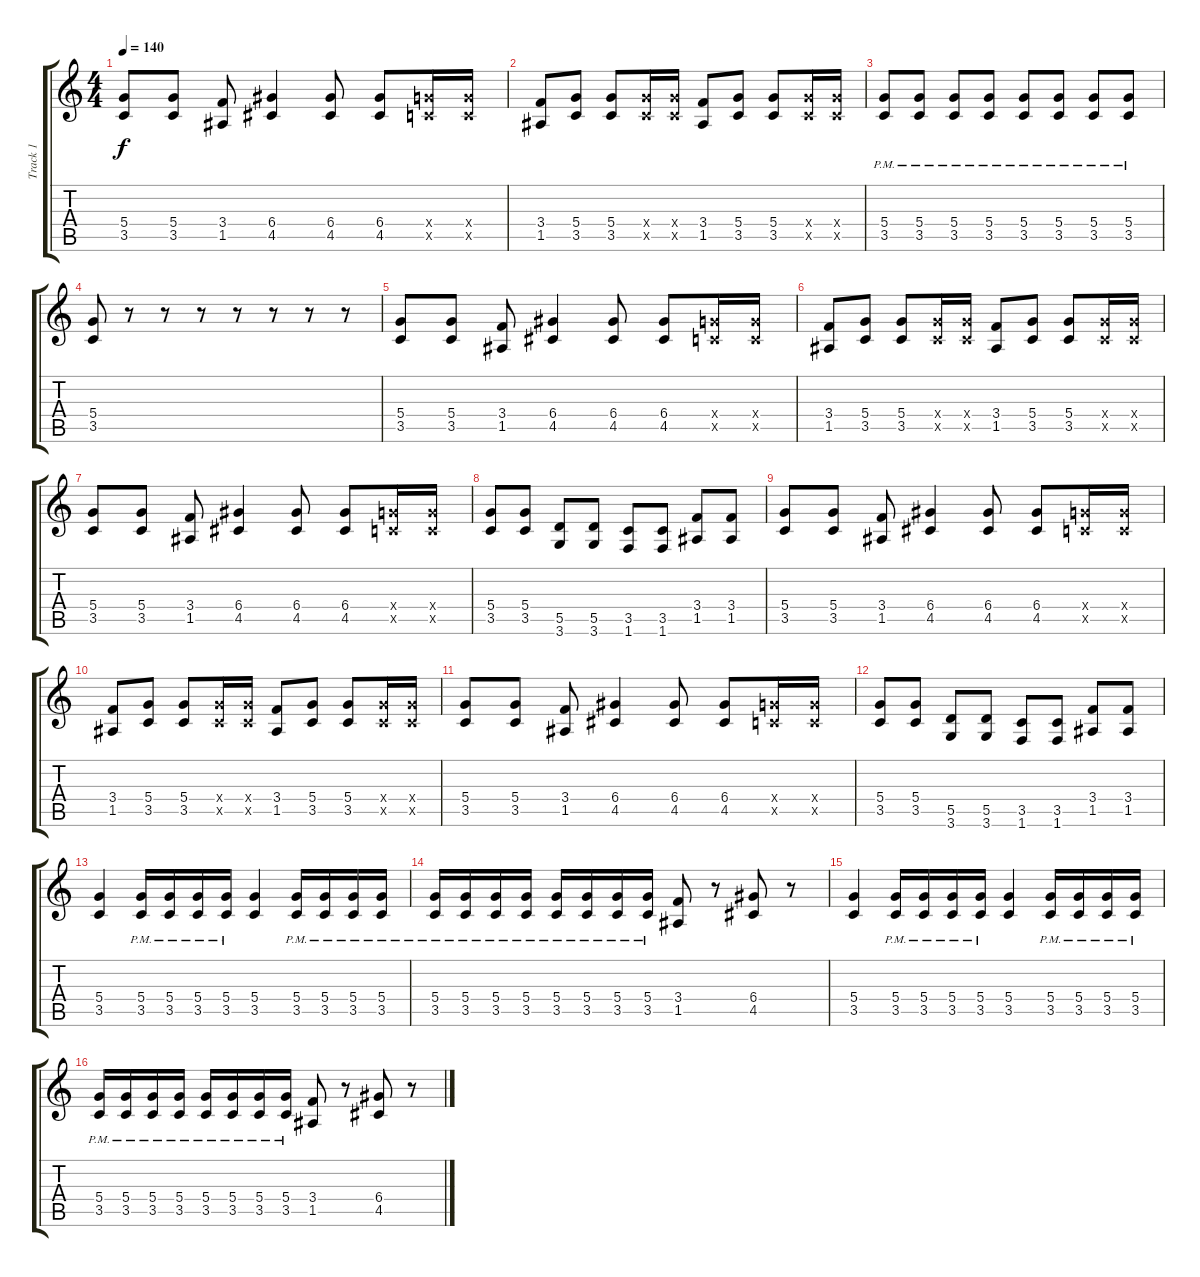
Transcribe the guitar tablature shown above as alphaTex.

\track ("Track 1" "Track 1") {instrument distortionguitar}
\staff {score tabs}
\tuning (E4 B3 G3 D3 A2 E2) {hide}
\ts (4 4)
\tempo 140
\clef g2
\ks c
(5.4 3.5).8{dy f} (5.4 3.5).8 (3.4 1.5).8 (6.4 4.5).4 (6.4 4.5).8 (6.4 4.5).8 (5.4{x} 3.5{x}).16 (5.4{x} 3.5{x}).16 |
(3.4 1.5).8 (5.4 3.5).8 (5.4 3.5).8 (5.4{x} 3.5{x}).16 (5.4{x} 3.5{x}).16 (3.4 1.5).8 (5.4 3.5).8 (5.4 3.5).8 (5.4{x} 3.5{x}).16 (5.4{x} 3.5{x}).16 |
(5.4{pm} 3.5{pm}).8 (5.4{pm} 3.5{pm}).8 (5.4{pm} 3.5{pm}).8 (5.4{pm} 3.5{pm}).8 (5.4{pm} 3.5{pm}).8 (5.4{pm} 3.5{pm}).8 (5.4{pm} 3.5{pm}).8 (5.4{pm} 3.5{pm}).8 |
(5.4 3.5).8 r.8 r.8 r.8 r.8 r.8 r.8 r.8 |
(5.4 3.5).8 (5.4 3.5).8 (3.4 1.5).8 (6.4 4.5).4 (6.4 4.5).8 (6.4 4.5).8 (5.4{x} 3.5{x}).16 (5.4{x} 3.5{x}).16 |
(3.4 1.5).8 (5.4 3.5).8 (5.4 3.5).8 (5.4{x} 3.5{x}).16 (5.4{x} 3.5{x}).16 (3.4 1.5).8 (5.4 3.5).8 (5.4 3.5).8 (5.4{x} 3.5{x}).16 (5.4{x} 3.5{x}).16 |
(5.4 3.5).8 (5.4 3.5).8 (3.4 1.5).8 (6.4 4.5).4 (6.4 4.5).8 (6.4 4.5).8 (5.4{x} 3.5{x}).16 (5.4{x} 3.5{x}).16 |
(5.4 3.5).8 (5.4 3.5).8 (5.5 3.6).8 (5.5 3.6).8 (3.5 1.6).8 (3.5 1.6).8 (3.4 1.5).8 (3.4 1.5).8 |
(5.4 3.5).8 (5.4 3.5).8 (3.4 1.5).8 (6.4 4.5).4 (6.4 4.5).8 (6.4 4.5).8 (5.4{x} 3.5{x}).16 (5.4{x} 3.5{x}).16 |
(3.4 1.5).8 (5.4 3.5).8 (5.4 3.5).8 (5.4{x} 3.5{x}).16 (5.4{x} 3.5{x}).16 (3.4 1.5).8 (5.4 3.5).8 (5.4 3.5).8 (5.4{x} 3.5{x}).16 (5.4{x} 3.5{x}).16 |
(5.4 3.5).8 (5.4 3.5).8 (3.4 1.5).8 (6.4 4.5).4 (6.4 4.5).8 (6.4 4.5).8 (5.4{x} 3.5{x}).16 (5.4{x} 3.5{x}).16 |
(5.4 3.5).8 (5.4 3.5).8 (5.5 3.6).8 (5.5 3.6).8 (3.5 1.6).8 (3.5 1.6).8 (3.4 1.5).8 (3.4 1.5).8 |
(5.4 3.5).4 (5.4{pm} 3.5{pm}).16 (5.4{pm} 3.5{pm}).16 (5.4{pm} 3.5{pm}).16 (5.4{pm} 3.5{pm}).16 (5.4 3.5).4 (5.4{pm} 3.5{pm}).16 (5.4{pm} 3.5{pm}).16 (5.4{pm} 3.5{pm}).16 (5.4{pm} 3.5{pm}).16 |
(5.4{pm} 3.5{pm}).16 (5.4{pm} 3.5{pm}).16 (5.4{pm} 3.5{pm}).16 (5.4{pm} 3.5{pm}).16 (5.4{pm} 3.5{pm}).16 (5.4{pm} 3.5{pm}).16 (5.4{pm} 3.5{pm}).16 (5.4{pm} 3.5{pm}).16 (3.4 1.5).8 r.8 (6.4 4.5).8 r.8 |
(5.4 3.5).4 (5.4{pm} 3.5{pm}).16 (5.4{pm} 3.5{pm}).16 (5.4{pm} 3.5{pm}).16 (5.4{pm} 3.5{pm}).16 (5.4 3.5).4 (5.4{pm} 3.5{pm}).16 (5.4{pm} 3.5{pm}).16 (5.4{pm} 3.5{pm}).16 (5.4{pm} 3.5{pm}).16 |
(5.4{pm} 3.5{pm}).16 (5.4{pm} 3.5{pm}).16 (5.4{pm} 3.5{pm}).16 (5.4{pm} 3.5{pm}).16 (5.4{pm} 3.5{pm}).16 (5.4{pm} 3.5{pm}).16 (5.4{pm} 3.5{pm}).16 (5.4{pm} 3.5{pm}).16 (3.4 1.5).8 r.8 (6.4 4.5).8 r.8
